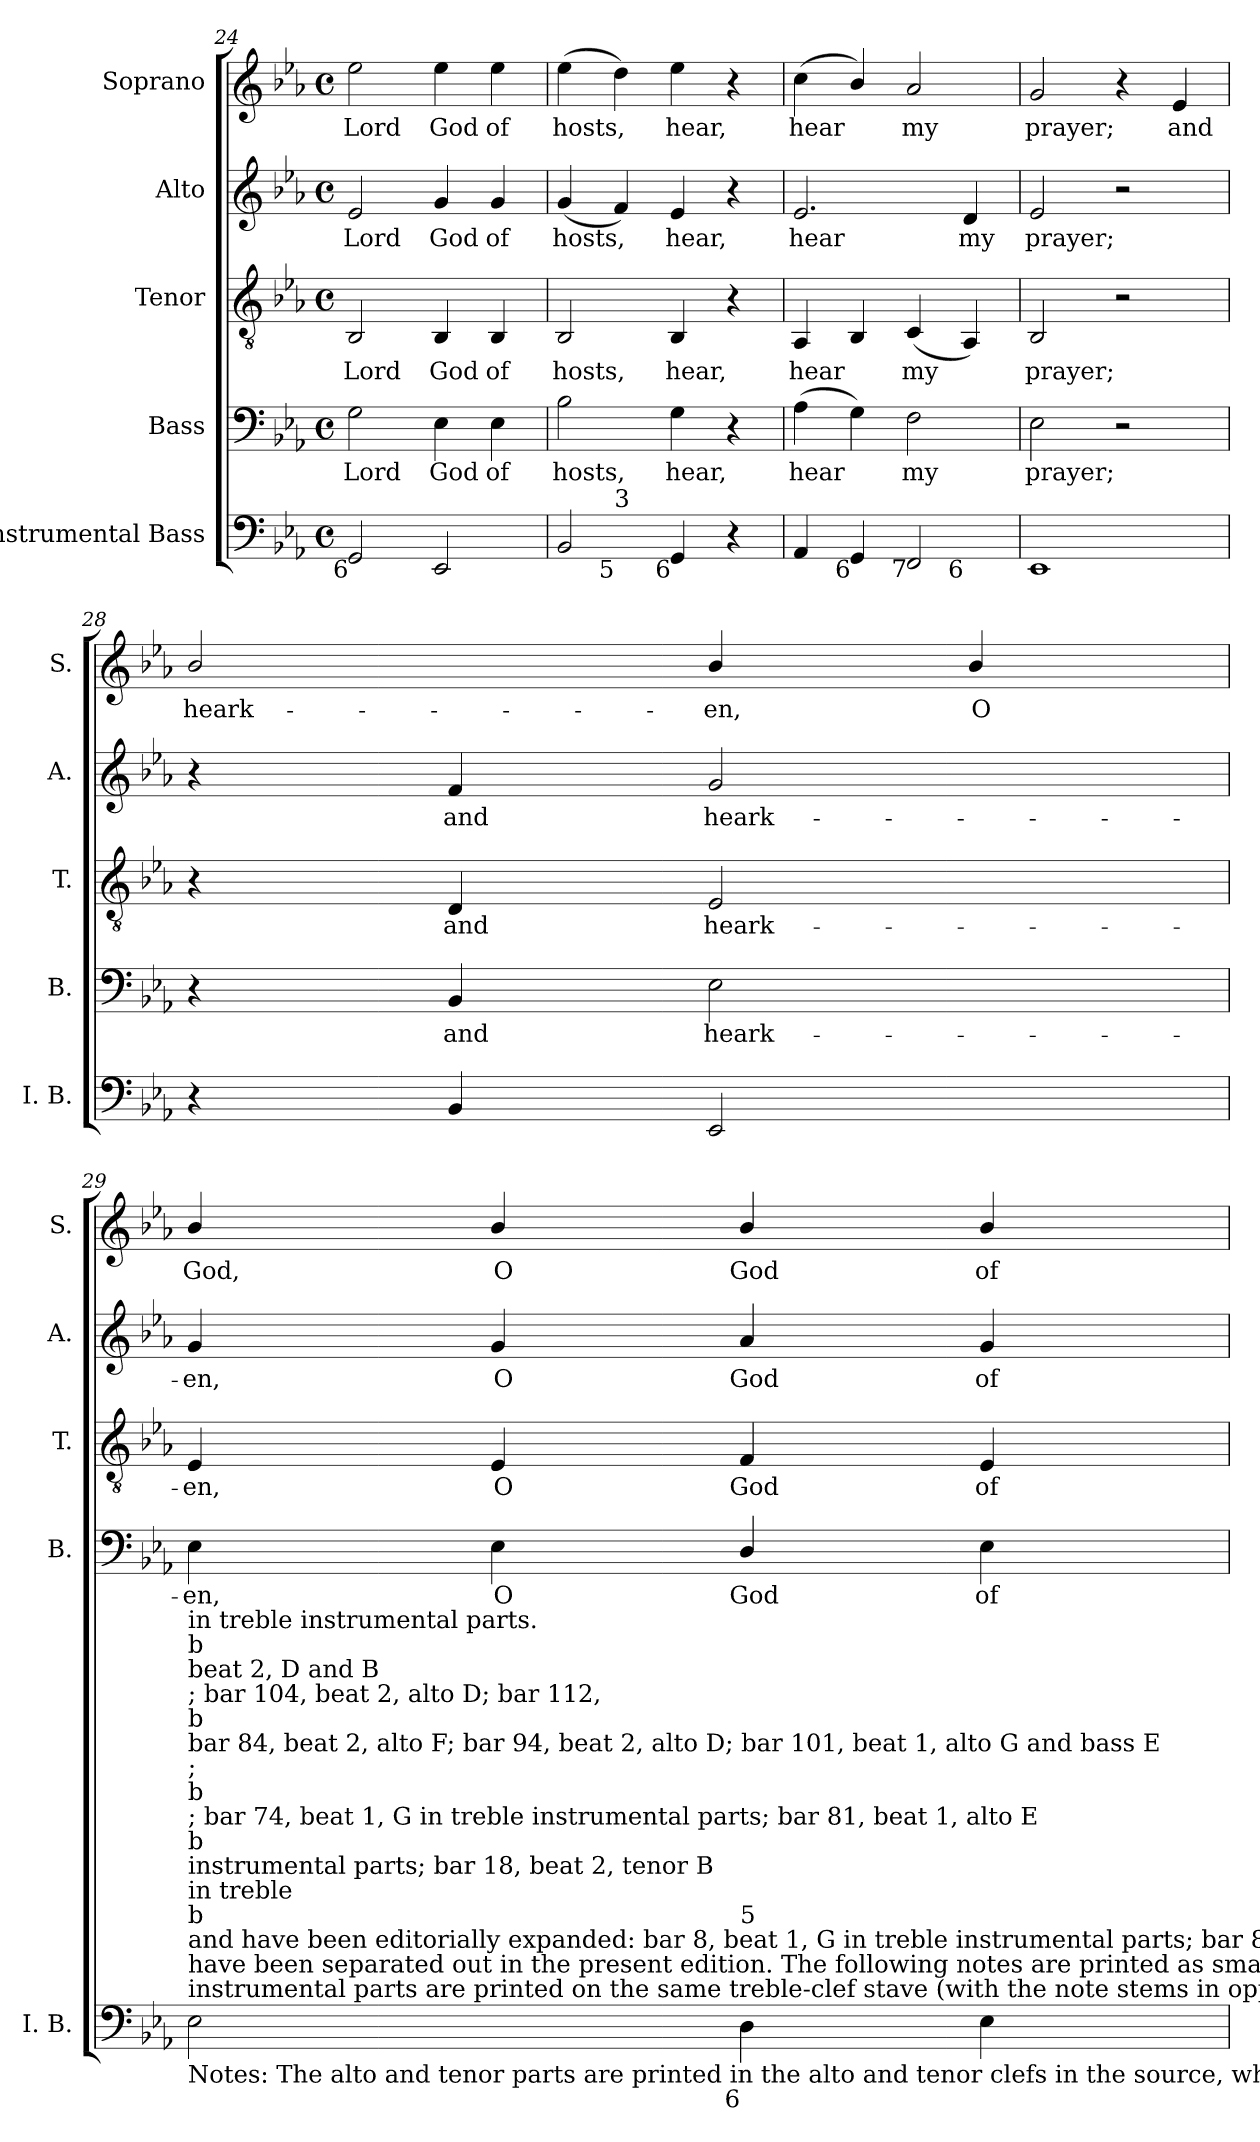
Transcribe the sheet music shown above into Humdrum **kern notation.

**kern	**kern	**text	**kern	**text	**kern	**text	**kern	**text
*part5	*part4	*part4	*part3	*part3	*part2	*part2	*part1	*part1
*staff5	*staff4	*staff4	*staff3	*staff3	*staff2	*staff2	*staff1	*staff1
*I"Instrumental Bass	*I"Bass	*	*I"Tenor	*	*I"Alto	*	*I"Soprano	*
*I'I. B.	*I'B.	*	*I'T.	*	*I'A.	*	*I'S.	*
!!LO:PB:g=z
*clefF4	*clefF4	*	*clefGv2	*	*clefG2	*	*clefG2	*
*k[b-e-a-]	*k[b-e-a-]	*	*k[b-e-a-]	*	*k[b-e-a-]	*	*k[b-e-a-]	*
*E-:	*E-:	*	*E-:	*	*E-:	*	*E-:	*
*M4/4	*M4/4	*	*M4/4	*	*M4/4	*	*M4/4	*
*met(c)	*met(c)	*	*met(c)	*	*met(c)	*	*met(c)	*
=24	=24	=24	=24	=24	=24	=24	=24	=24
!	!	!LO:LY:b:color=#000000	!	!	!	!	!	!
!	!	!	!	!LO:LY:b:color=#000000	!	!	!	!
!	!	!	!	!	!	!LO:LY:b:color=#000000	!	!
!LO:TX:b:rj:t=6	!	!	!	!	!	!	!	!
!	!	!	!	!	!	!	!	!LO:LY:b:color=#000000
2GGi/	2Gi\	Lord	2BB-i/	Lord	2e-i/	Lord	2ee-i\	Lord
!	!	!LO:LY:b:color=#000000	!	!	!	!	!	!
!	!	!	!	!LO:LY:b:color=#000000	!	!	!	!
!	!	!	!	!	!	!LO:LY:b:color=#000000	!	!
!	!	!	!	!	!	!	!	!LO:LY:b:color=#000000
2EE-i/	4E-i\	God	4BB-i/	God	4gi/	God	4ee-i\	God
!	!	!LO:LY:b:color=#000000	!	!	!	!	!	!
!	!	!	!	!LO:LY:b:color=#000000	!	!	!	!
!	!	!	!	!	!	!LO:LY:b:color=#000000	!	!
!	!	!	!	!	!	!	!	!LO:LY:b:color=#000000
.	4E-i\	of	4BB-i/	of	4gi/	of	4ee-i\	of
=25	=25	=25	=25	=25	=25	=25	=25	=25
!	!	!LO:LY:b:color=#000000	!	!	!	!	!	!
!	!	!	!	!LO:LY:b:color=#000000	!	!	!	!
!	!	!	!	!	!	!LO:LY:b:color=#000000	!	!
!LO:TX:b:rj:t=6	!	!	!	!	!	!	!	!
!LO:TX:t=4	!	!	!	!	!	!	!	!
!	!	!	!	!	!	!	!	!LO:LY:b:color=#000000
*^	*	*	*	*	*	*	*	*
2BB-i/	4ryy	2B-i\	hosts,	2BB-i/	hosts,	(4gi/	hosts,	(4ee-i\	hosts,
!	!LO:TX:b:rj:t=5	!	!	!	!	!	!	!	!
!	!LO:TX:t=3	!	!	!	!	!	!	!	!
.	2.ryy	.	.	.	.	4fi/)	.	4ddi\)	.
!	!	!	!LO:LY:b:color=#000000	!	!	!	!	!	!
!	!	!	!	!	!LO:LY:b:color=#000000	!	!	!	!
!	!	!	!	!	!	!	!LO:LY:b:color=#000000	!	!
!LO:TX:b:rj:t=6	!	!	!	!	!	!	!	!	!
!	!	!	!	!	!	!	!	!	!LO:LY:b:color=#000000
4GGi/	.	4Gi\	hear,	4BB-i/	hear,	4e-i/	hear,	4ee-i\	hear,
4r	.	4r	.	4r	.	4r	.	4r	.
=26	=26	=26	=26	=26	=26	=26	=26	=26	=26
!	!	!	!LO:LY:b:color=#000000	!	!	!	!	!	!
!	!	!	!	!	!LO:LY:b:color=#000000	!	!	!	!
!	!	!	!	!	!	!	!LO:LY:b:color=#000000	!	!
!	!	!	!	!	!	!	!	!	!LO:LY:b:color=#000000
4AA-i/	2.ryy	(4A-i\	hear	4AA-i/	hear	2.e-i/	hear	(4cci\	hear
!LO:TX:b:rj:t=6	!	!	!	!	!	!	!	!	!
4GGi/	.	4Gi\)	.	4BB-i/	.	.	.	4b-i/)	.
!	!	!	!LO:LY:b:color=#000000	!	!	!	!	!	!
!	!	!	!	!	!LO:LY:b:color=#000000	!	!	!	!
!LO:TX:b:rj:t=7	!	!	!	!	!	!	!	!	!
!	!	!	!	!	!	!	!	!	!LO:LY:b:color=#000000
2FFi/	.	2Fi\	my	(4Ci/	my	.	.	2a-i/	my
!	!LO:TX:b:rj:t=6	!	!	!	!	!	!	!	!
!	!	!	!	!	!	!	!LO:LY:b:color=#000000	!	!
.	4ryy	.	.	4AA-i/)	.	4di/	my	.	.
*v	*v	*	*	*	*	*	*	*	*
=27	=27	=27	=27	=27	=27	=27	=27	=27
*^	*	*	*	*	*	*	*	*
!	!	!	!LO:LY:b:color=#000000	!	!	!	!	!	!
*v	*v	*	*	*	*	*	*	*	*
*^	*	*	*	*	*	*	*	*
!	!	!	!	!	!LO:LY:b:color=#000000	!	!	!	!
*v	*v	*	*	*	*	*	*	*	*
*^	*	*	*	*	*	*	*	*
!	!	!	!	!	!	!	!LO:LY:b:color=#000000	!	!
*v	*v	*	*	*	*	*	*	*	*
*^	*	*	*	*	*	*	*	*
!	!	!	!	!	!	!	!	!	!LO:LY:b:color=#000000
*v	*v	*	*	*	*	*	*	*	*
1EE-i	2E-i\	prayer;	2BB-i/	prayer;	2e-i/	prayer;	2gi/	prayer;
.	2r	.	2r	.	2r	.	4r	.
!	!	!	!	!	!	!	!	!LO:LY:b:color=#000000
.	.	.	.	.	.	.	4e-i/	and
=28	=28	=28	=28	=28	=28	=28	=28	=28
!	!	!	!	!	!	!	!	!LO:LY:b:color=#000000
4r	4r	.	4r	.	4r	.	2b-i/	heark-
!	!	!LO:LY:b:color=#000000	!	!	!	!	!	!
!	!	!	!	!LO:LY:b:color=#000000	!	!	!	!
!	!	!	!	!	!	!LO:LY:b:color=#000000	!	!
4BB-i/	4BB-i/	and	4Di/	and	4fi/	and	.	.
!	!	!LO:LY:b:color=#000000	!	!	!	!	!	!
!	!	!	!	!LO:LY:b:color=#000000	!	!	!	!
!	!	!	!	!	!	!LO:LY:b:color=#000000	!	!
!	!	!	!	!	!	!	!	!LO:LY:b:color=#000000
2EE-i/	2E-i\	heark-	2E-i/	heark-	2gi/	heark-	4b-i/	-en,
!	!	!	!	!	!	!	!	!LO:LY:b:color=#000000
.	.	.	.	.	.	.	4b-i/	O
!!LO:LB:g=z
=29	=29	=29	=29	=29	=29	=29	=29	=29
!	!	!LO:LY:b:color=#000000	!	!	!	!	!	!
!	!	!	!	!LO:LY:b:color=#000000	!	!	!	!
!	!	!	!	!	!	!LO:LY:b:color=#000000	!	!
!LO:TX:b:t=Notes&colon; The alto and tenor parts are printed in the alto and tenor clefs in the source, while the two treble-range	!	!	!	!	!	!	!	!
!LO:TX:t=instrumental parts are printed on the same treble-clef stave (with the note stems in opposing directions)&colon; these	!	!	!	!	!	!	!	!
!LO:TX:t=have been separated out in the present edition. The following notes are printed as small grace notes in the source,	!	!	!	!	!	!	!	!
!LO:TX:t=and have been editorially expanded&colon; bar 8, beat 1, G in treble instrumental parts; bar 8, beat 2, E	!	!	!	!	!	!	!	!
!LO:TX:t=b	!	!	!	!	!	!	!	!
!LO:TX:t=in treble	!	!	!	!	!	!	!	!
!LO:TX:t=instrumental parts; bar 18, beat 2, tenor B	!	!	!	!	!	!	!	!
!LO:TX:t=b	!	!	!	!	!	!	!	!
!LO:TX:t=; bar 74, beat 1, G in treble instrumental parts; bar 81, beat 1, alto E	!	!	!	!	!	!	!	!
!LO:TX:t=b	!	!	!	!	!	!	!	!
!LO:TX:t=;	!	!	!	!	!	!	!	!
!LO:TX:t=bar 84, beat 2, alto F; bar 94, beat 2, alto D; bar 101, beat 1, alto G and bass E	!	!	!	!	!	!	!	!
!LO:TX:t=b	!	!	!	!	!	!	!	!
!LO:TX:t=; bar 104, beat 2, alto D; bar 112,	!	!	!	!	!	!	!	!
!LO:TX:t=beat 2, D and B	!	!	!	!	!	!	!	!
!LO:TX:t=b	!	!	!	!	!	!	!	!
!LO:TX:t=in treble instrumental parts.	!	!	!	!	!	!	!	!
!	!	!	!	!	!	!	!	!LO:LY:b:color=#000000
2E-i\	4E-i\	-en,	4E-i/	-en,	4gi/	-en,	4b-i/	God,
!	!	!LO:LY:b:color=#000000	!	!	!	!	!	!
!	!	!	!	!LO:LY:b:color=#000000	!	!	!	!
!	!	!	!	!	!	!LO:LY:b:color=#000000	!	!
!	!	!	!	!	!	!	!	!LO:LY:b:color=#000000
.	4E-i\	O	4E-i/	O	4gi/	O	4b-i/	O
!	!	!LO:LY:b:color=#000000	!	!	!	!	!	!
!	!	!	!	!LO:LY:b:color=#000000	!	!	!	!
!	!	!	!	!	!	!LO:LY:b:color=#000000	!	!
!LO:TX:b:rj:t=6	!	!	!	!	!	!	!	!
!LO:TX:t=5	!	!	!	!	!	!	!	!
!	!	!	!	!	!	!	!	!LO:LY:b:color=#000000
4Di\	4Di/	God	4Fi/	God	4a-i/	God	4b-i/	God
!	!	!LO:LY:b:color=#000000	!	!	!	!	!	!
!	!	!	!	!LO:LY:b:color=#000000	!	!	!	!
!	!	!	!	!	!	!LO:LY:b:color=#000000	!	!
!	!	!	!	!	!	!	!	!LO:LY:b:color=#000000
4E-i\	4E-i\	of	4E-i/	of	4gi/	of	4b-i/	of
=	=	=	=	=	=	=	=	=
*-	*-	*-	*-	*-	*-	*-	*-	*-
